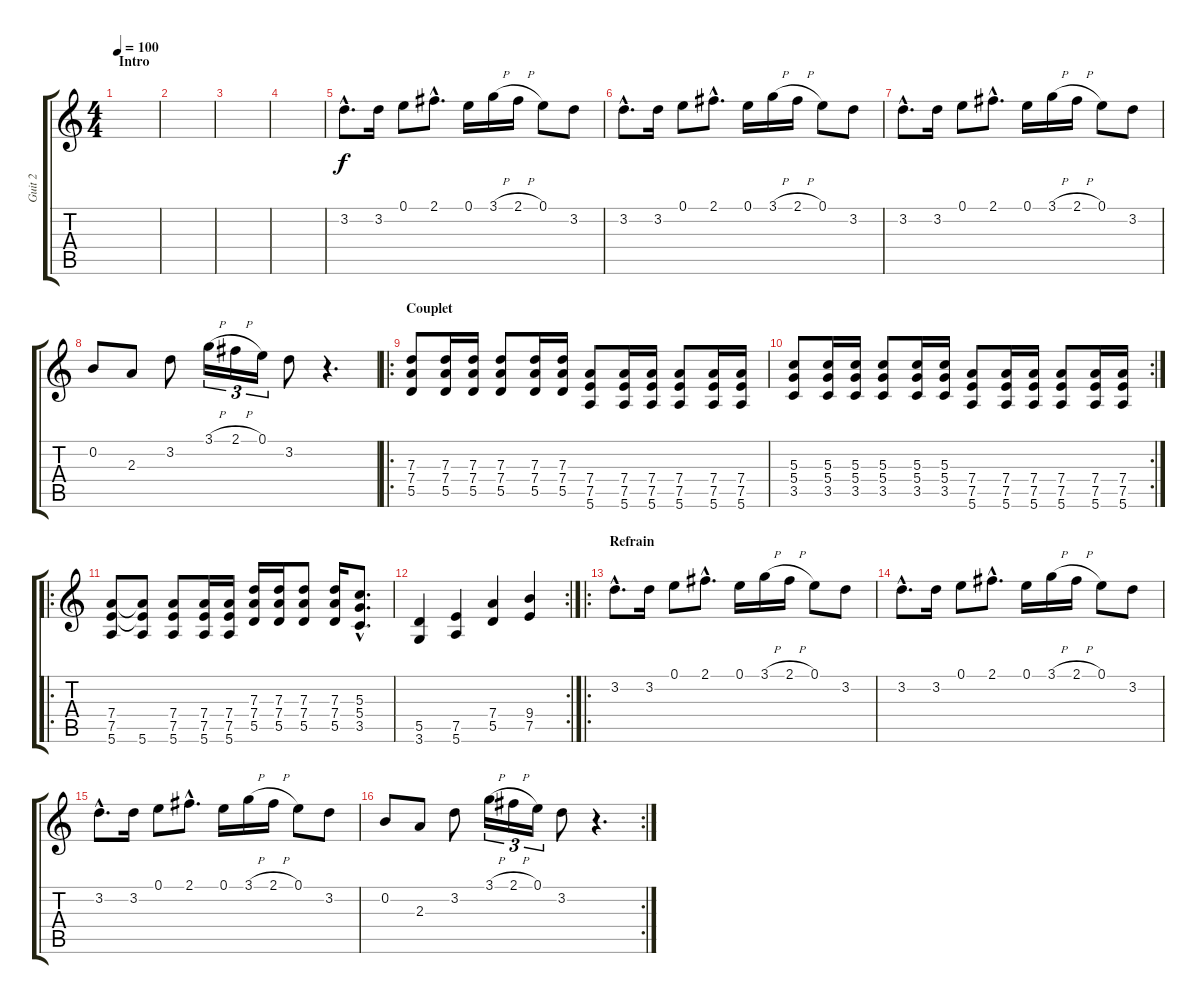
\track ("Guit 2" "Guit 2") {instrument overdrivenguitar}
\staff {score tabs}
\tuning (E4 B3 G3 D3 A2 E2) {hide}
\ts (4 4)
\section ("" "Intro")
\tempo 100
\clef g2
\ks c
|
|
|
|
3.2{hac}.8{d} 3.2.16 0.1.8 2.1{hac}.8{d} 0.1.16 3.1{h}.16 2.1{h}.16 0.1.8 3.2.8 |
3.2{hac}.8{d instrument overdrivenguitar} 3.2.16 0.1.8 2.1{hac}.8{d} 0.1.16 3.1{h}.16 2.1{h}.16 0.1.8 3.2.8 |
3.2{hac}.8{d instrument overdrivenguitar} 3.2.16 0.1.8 2.1{hac}.8{d} 0.1.16 3.1{h}.16 2.1{h}.16 0.1.8 3.2.8 |
0.2.8 2.3.8 3.2.8 3.1{h}.16{tu (3 2)} 2.1{h}.16{tu (3 2)} 0.1.16{tu (3 2)} 3.2.8 r.4{d} |
\ro
\section ("" "Couplet")
(7.3 7.4 5.5).8{volume 9} (7.3 7.4 5.5).16 (7.3 7.4 5.5).16 (7.3 7.4 5.5).8 (7.3 7.4 5.5).16 (7.3 7.4 5.5).16 (7.4 7.5 5.6).8 (7.4 7.5 5.6).16 (7.4 7.5 5.6).16 (7.4 7.5 5.6).8 (7.4 7.5 5.6).16 (7.4 7.5 5.6).16 |
\rc 2
(5.3 5.4 3.5).8 (5.3 5.4 3.5).16 (5.3 5.4 3.5).16 (5.3 5.4 3.5).8 (5.3 5.4 3.5).16 (5.3 5.4 3.5).16 (7.4 7.5 5.6).8 (7.4 7.5 5.6).16 (7.4 7.5 5.6).16 (7.4 7.5 5.6).8 (7.4 7.5 5.6).16 (7.4 7.5 5.6).16 |
\ro
(7.4 7.5 5.6).8 (7.4{t} 7.5{t} 5.6).8 (7.4 7.5 5.6).8 (7.4 7.5 5.6).16 (7.4 7.5 5.6).16 (7.3 7.4 5.5).16 (7.3 7.4 5.5).16 (7.3 7.4 5.5).8 (7.3 7.4 5.5).16 (5.3{hac} 5.4{hac} 3.5{hac}).8{d} |
\rc 2
(5.5 3.6).4 (7.5 5.6).4 (7.4 5.5).4 (9.4 7.5).4 |
\ro
\section ("" "Refrain")
3.2{hac}.8{d volume 16} 3.2.16 0.1.8 2.1{hac}.8{d} 0.1.16 3.1{h}.16 2.1{h}.16 0.1.8 3.2.8 |
3.2{hac}.8{d instrument overdrivenguitar} 3.2.16 0.1.8 2.1{hac}.8{d} 0.1.16 3.1{h}.16 2.1{h}.16 0.1.8 3.2.8 |
3.2{hac}.8{d instrument overdrivenguitar} 3.2.16 0.1.8 2.1{hac}.8{d} 0.1.16 3.1{h}.16 2.1{h}.16 0.1.8 3.2.8 |
\rc 2
0.2.8 2.3.8 3.2.8 3.1{h}.16{tu (3 2)} 2.1{h}.16{tu (3 2)} 0.1.16{tu (3 2)} 3.2.8 r.4{d}
